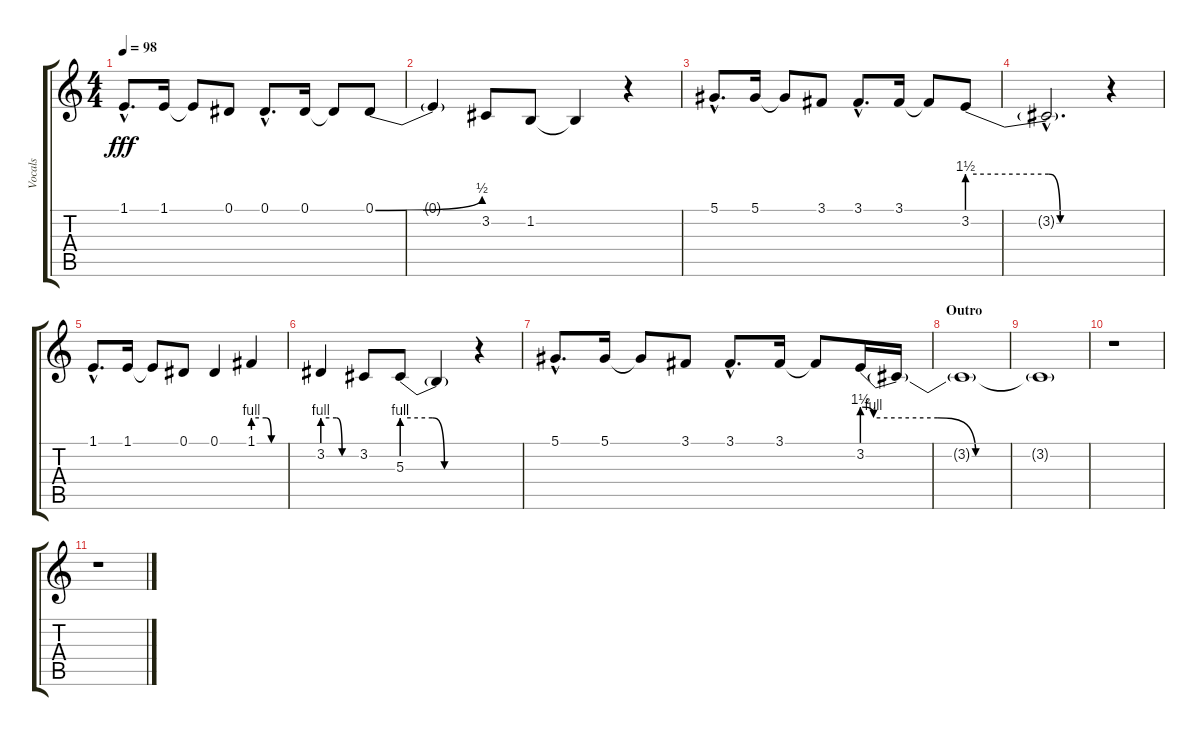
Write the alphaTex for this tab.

\track ("Vocals" "Vocals") {instrument oboe}
\staff {score tabs}
\tuning (Eb4 Bb3 Gb3 Db3 Ab2 Db2) {hide}
\ts (4 4)
\tempo 98
\clef g2
\ks c
1.1{hac}.8{d dy fff} 1.1.16 1.1{t}.8 0.1.8 0.1{hac}.8{d} 0.1.16 0.1{t}.8 0.1{be (bend 0 0 60 2)}.8 |
0.1{t}.4 3.2.8 1.2.8 1.2{t}.4 r.4 |
5.1{hac}.8{d} 5.1.16 5.1{t}.8 3.1.8 3.1{hac}.8{d} 3.1.16 3.1{t}.8 3.2{be (custom 0 6 35 6 40 0 60 0)}.8 |
3.2{hac t}.2{d} r.4 |
1.1{hac}.8{d} 1.1.16 1.1{t}.8 0.1.8 0.1.4 1.1{be (custom 0 4 25 4 35 0 60 0)}.4 |
3.2{be (custom 0 4 25 4 35 0 60 0)}.4 3.2.8 5.3{be (custom 0 4 25 4 35 0 60 0)}.8 5.3{t}.4 r.4 |
5.1{hac}.8{d} 5.1.16 5.1{t}.8 3.1.8 3.1{hac}.8{d} 3.1.16 3.1{t}.8 3.2{be (custom 0 6 3 4 20 4 30 0 60 0)}.16 3.2{t}.16 |
\section ("" "Outro")
3.2{t}.1 |
3.2{t}.1 |
r.1 |
r.1
